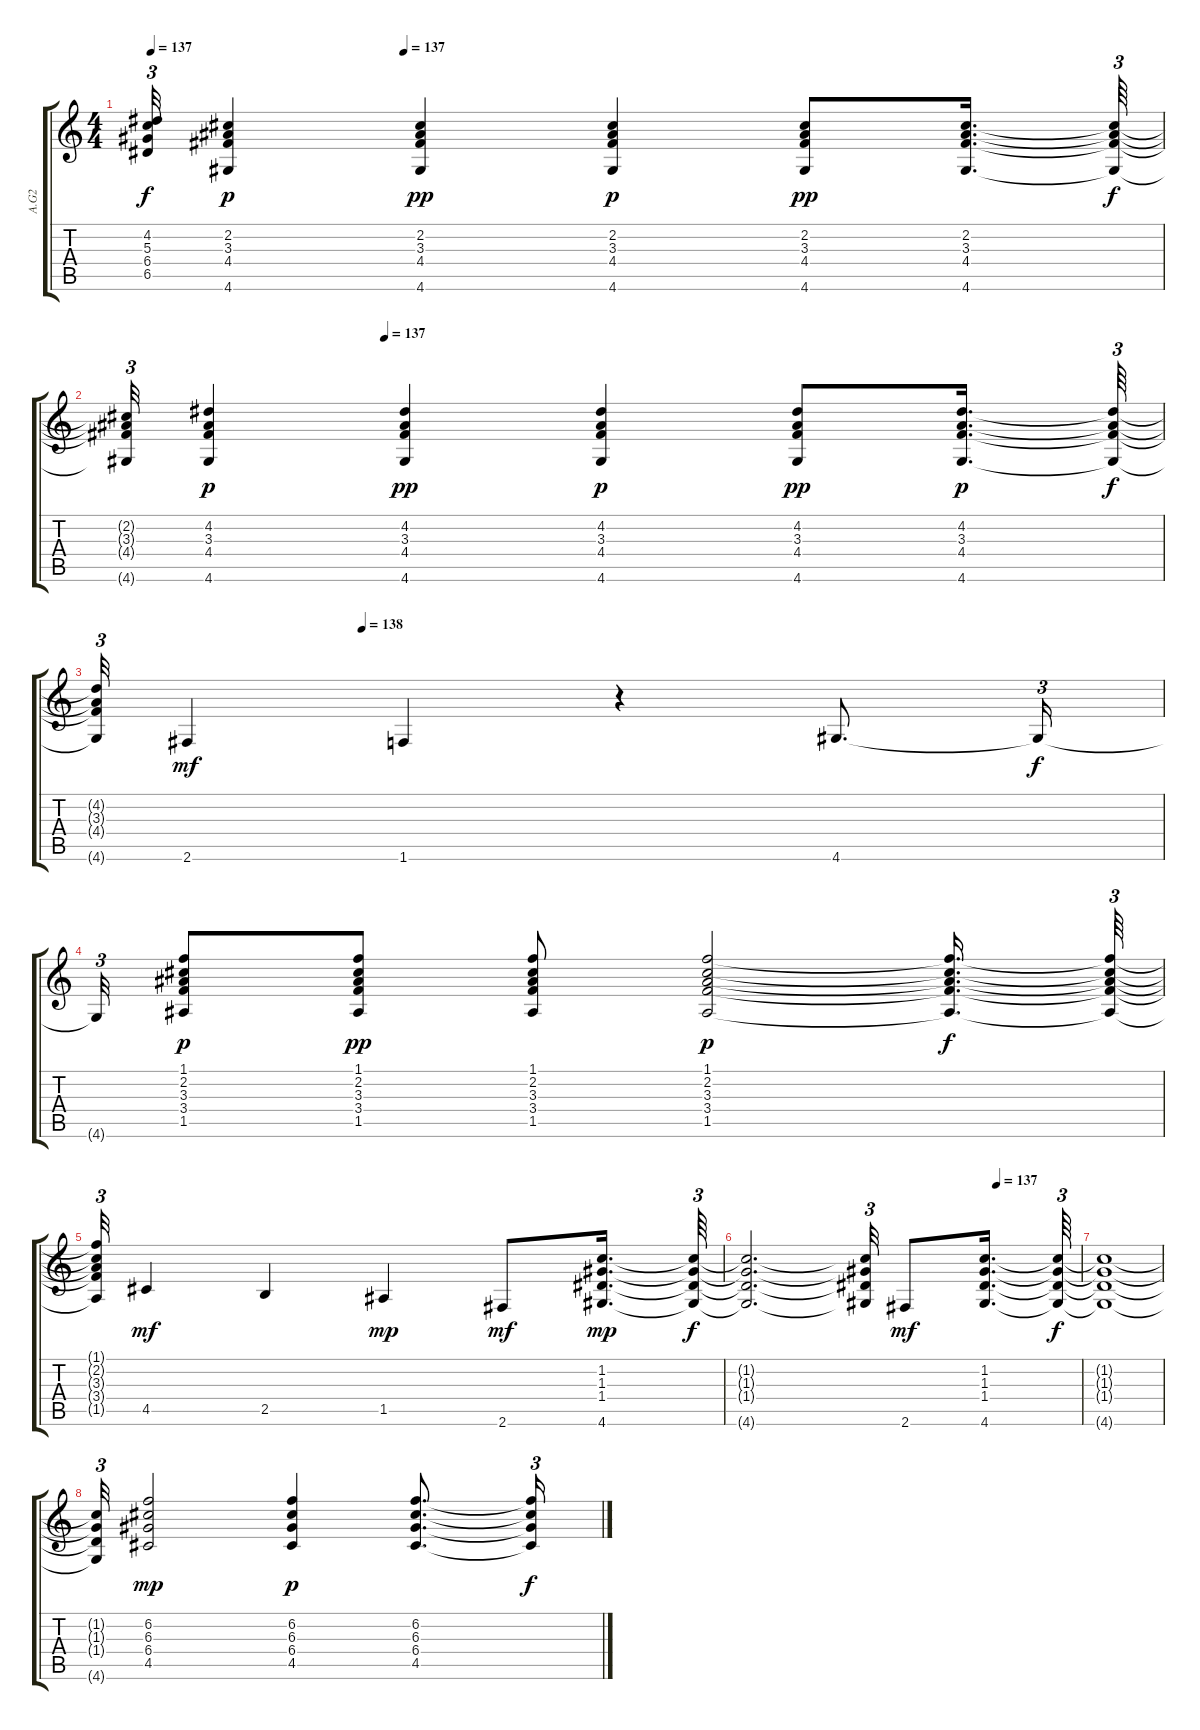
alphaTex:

\track ("A.G2" "A.G2") {instrument acousticguitarsteel}
\staff {score tabs}
\tuning (E4 B3 G3 D3 A2 E2) {hide}
\ts (4 4)
\tempo 137
\tempo (137 0.25)
\clef g2
\ks c
(4.2{t} 5.3{t} 6.4{t} 6.5{t}).32{tu (3 2) dy f} (2.2 3.3 4.4 4.6).4{dy p} (2.2 3.3 4.4 4.6).4{dy pp} (2.2 3.3 4.4 4.6).4{dy p} (2.2 3.3 4.4 4.6).8{dy pp} (2.2 3.3 4.4 4.6).16{d} (2.2{t} 3.3{t} 4.4{t} 4.6{t}).64{tu (3 2) dy f} |
\tempo (137 0.25)
(2.2{t} 3.3{t} 4.4{t} 4.6{t}).32{tu (3 2)} (4.2 3.3 4.4 4.6).4{dy p} (4.2 3.3 4.4 4.6).4{dy pp} (4.2 3.3 4.4 4.6).4{dy p} (4.2 3.3 4.4 4.6).8{dy pp} (4.2 3.3 4.4 4.6).16{d dy p} (4.2{t} 3.3{t} 4.4{t} 4.6{t}).64{tu (3 2) dy f} |
\tempo (138 0.25)
(4.2{t} 3.3{t} 4.4{t} 4.6{t}).32{tu (3 2)} 2.6.4{dy mf} 1.6.4 r.4 4.6.8{d} 4.6{t}.16{tu (3 2) dy f} |
4.6{t}.32{tu (3 2)} (1.1 2.2 3.3 3.4 1.5).8{dy p} (1.1 2.2 3.3 3.4 1.5).8{dy pp} (1.1 2.2 3.3 3.4 1.5).8 (1.1 2.2 3.3 3.4 1.5).2{dy p} (1.1{t} 2.2{t} 3.3{t} 3.4{t} 1.5{t}).16{d dy f} (1.1{t} 2.2{t} 3.3{t} 3.4{t} 1.5{t}).64{tu (3 2)} |
(1.1{t} 2.2{t} 3.3{t} 3.4{t} 1.5{t}).32{tu (3 2)} 4.5.4{dy mf} 2.5.4 1.5.4{dy mp} 2.6.8{dy mf} (1.2 1.3 1.4 4.6).16{d dy mp} (1.2{t} 1.3{t} 1.4{t} 4.6{t}).64{tu (3 2) dy f} |
\tempo (137 0.75)
(1.2{t} 1.3{t} 1.4{t} 4.6{t}).2{d} (1.2{t} 1.3{t} 1.4{t} 4.6{t}).32{tu (3 2)} 2.6.8{dy mf} (1.2 1.3 1.4 4.6).16{d} (1.2{t} 1.3{t} 1.4{t} 4.6{t}).64{tu (3 2) dy f} |
(1.2{t} 1.3{t} 1.4{t} 4.6{t}).1 |
(1.2{t} 1.3{t} 1.4{t} 4.6{t}).32{tu (3 2)} (6.2 6.3 6.4 4.5).2{dy mp} (6.2 6.3 6.4 4.5).4{dy p} (6.2 6.3 6.4 4.5).8{d} (6.2{t} 6.3{t} 6.4{t} 4.5{t}).16{tu (3 2) dy f}
